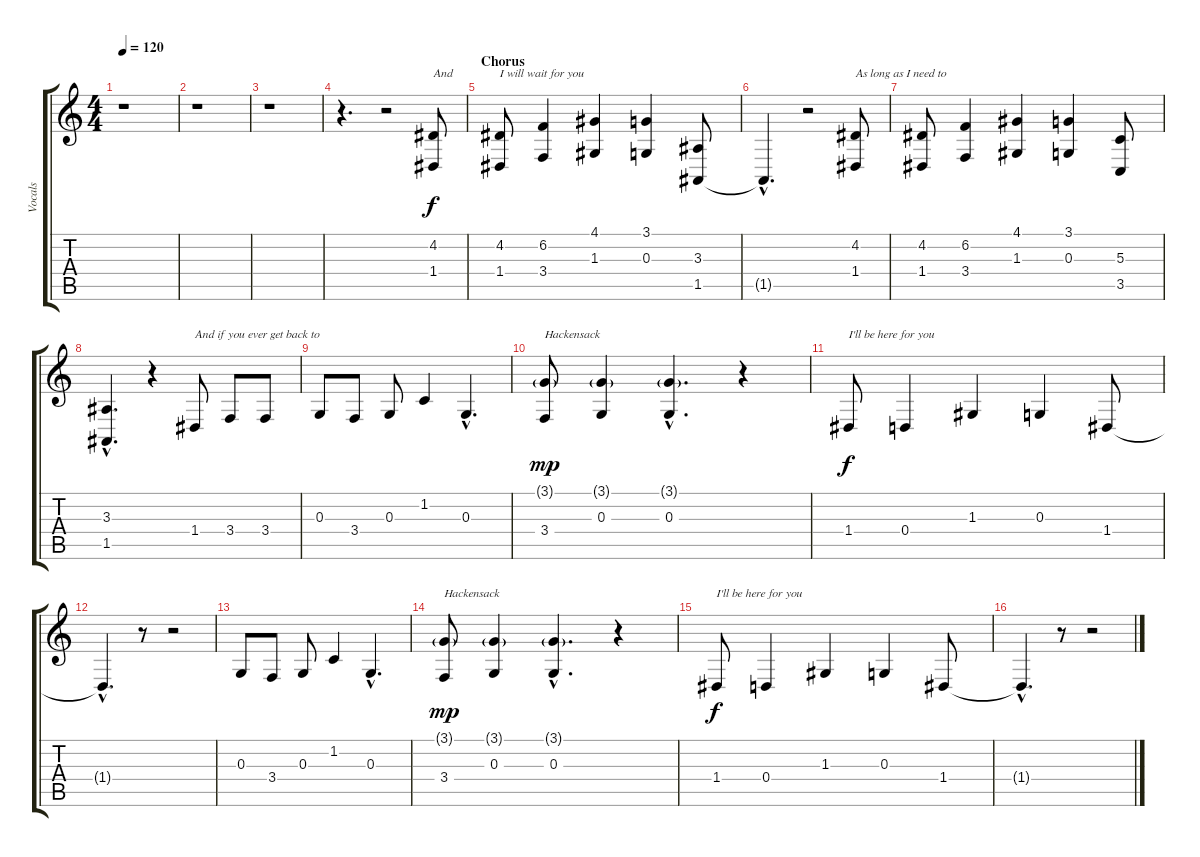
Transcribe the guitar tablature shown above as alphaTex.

\track ("Vocals" "Vocals") {instrument clarinet}
\staff {score tabs}
\tuning (E4 B3 G3 D3 A2 E2) {hide}
\ts (4 4)
\tempo 120
\clef g2
\ks c
r.1{dy f} |
r.1 |
r.1 |
r.4{d} r.2 (4.2 1.4).8{txt "And"} |
\section ("" "Chorus")
(4.2 1.4).8{txt "I will wait for you"} (6.2 3.4).4 (4.1 1.3).4 (3.1 0.3).4 (3.3 1.5).8 |
1.5{hac t}.4{d} r.2 (4.2 1.4).8{txt "As long as I need to"} |
(4.2 1.4).8 (6.2 3.4).4 (4.1 1.3).4 (3.1 0.3).4 (5.3 3.5).8 |
(3.3{hac} 1.5{hac}).4{d} r.4 1.4.8{txt "And if you ever get back to"} 3.4.8 3.4.8 |
0.3.8 3.4.8 0.3.8 1.2.4 0.3{hac}.4{d} |
(3.1{g} 3.4).8{txt "Hackensack" dy mp} (3.1{g} 0.3).4 (3.1{g hac} 0.3{hac}).4{d} r.4 |
1.4.8{txt "I'll be here for you" dy f} 0.4.4 1.3.4 0.3.4 1.4.8 |
1.4{hac t}.4{d} r.8 r.2 |
0.3.8 3.4.8 0.3.8 1.2.4 0.3{hac}.4{d} |
(3.1{g} 3.4).8{txt "Hackensack" dy mp} (3.1{g} 0.3).4 (3.1{g hac} 0.3{hac}).4{d} r.4 |
1.4.8{txt "I'll be here for you" dy f} 0.4.4 1.3.4 0.3.4 1.4.8 |
1.4{hac t}.4{d} r.8 r.2
